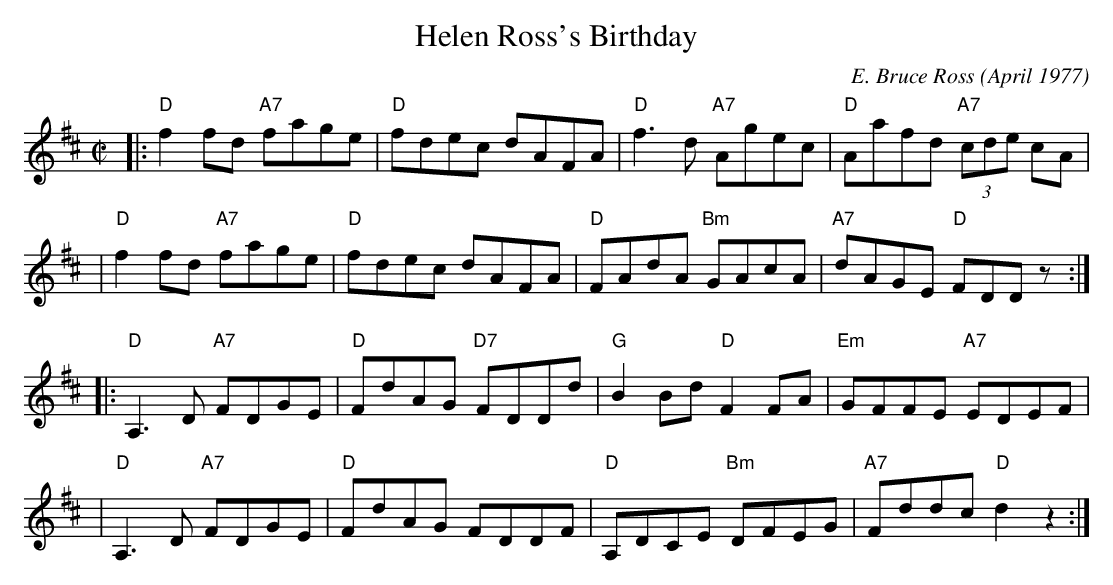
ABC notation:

X:1
T: Helen Ross's Birthday
C: E. Bruce Ross (April 1977)
M: C|
L: 1/8
K: D
|: "D"f2fd "A7"fage | "D"fdec dAFA | "D"f3d "A7"Agec | "D"Aafd "A7"(3cde cA |
|  "D"f2fd "A7"fage | "D"fdec dAFA | "D"FAdA "Bm"GAcA | "A7"dAGE "D"FDDz :|
|: "D"A,3D "A7"FDGE | "D"FdAG "D7"FDDd | "G"B2Bd "D"F2FA | "Em"GFFE "A7"EDEF |
|  "D"A,3D "A7"FDGE | "D"FdAG FDDF | "D"A,DCE "Bm"DFEG | "A7"Fddc "D"d2z2 :|
